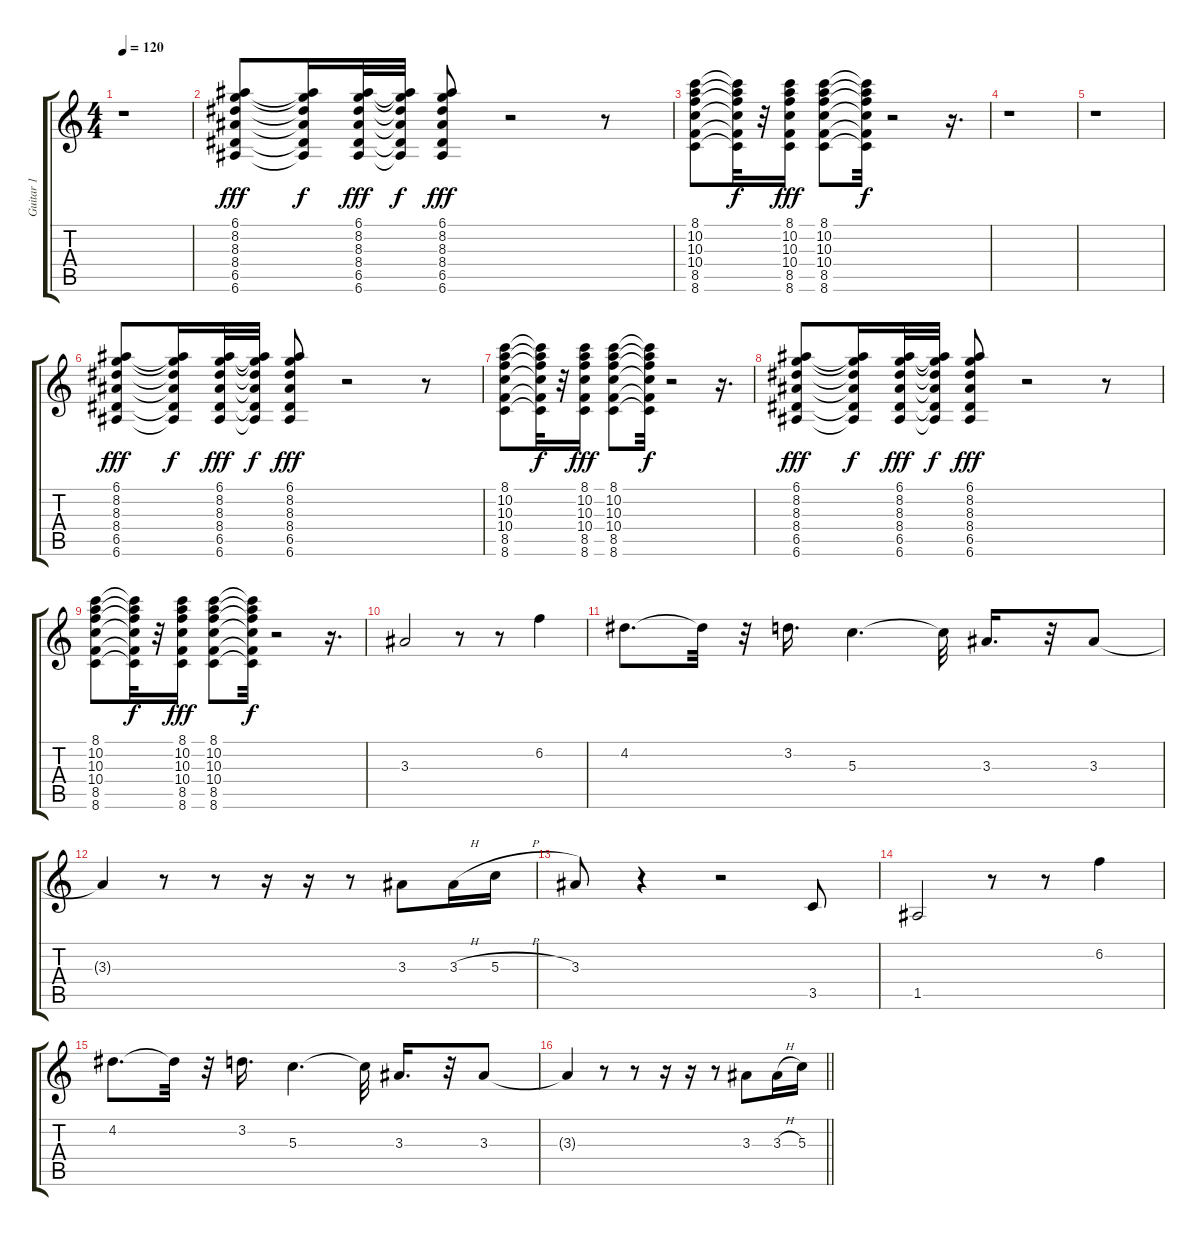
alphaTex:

\track ("Guitar 1" "Guitar 1") {instrument distortionguitar}
\staff {score tabs}
\tuning (E4 B3 G3 D3 A2 E2) {hide}
\ts (4 4)
\tempo 120
\clef g2
\ks c
r.1{dy f} |
(6.1 8.2 8.3 8.4 6.5 6.6).8{dy fff} (6.1{t} 8.2{t} 8.3{t} 8.4{t} 6.5{t} 6.6{t}).16{dy f} (6.1 8.2 8.3 8.4 6.5 6.6).32{dy fff} (6.1{t} 8.2{t} 8.3{t} 8.4{t} 6.5{t} 6.6{t}).32{dy f} (6.1 8.2 8.3 8.4 6.5 6.6).8{dy fff} r.2 r.8 |
(8.1 10.2 10.3 10.4 8.5 8.6).8 (8.1{t} 10.2{t} 10.3{t} 10.4{t} 8.5{t} 8.6{t}).32{dy f} r.32 (8.1 10.2 10.3 10.4 8.5 8.6).16{dy fff} (8.1 10.2 10.3 10.4 8.5 8.6).8 (8.1{t} 10.2{t} 10.3{t} 10.4{t} 8.5{t} 8.6{t}).32{dy f} r.2 r.16{d} |
r.1 |
r.1 |
(6.1 8.2 8.3 8.4 6.5 6.6).8{dy fff} (6.1{t} 8.2{t} 8.3{t} 8.4{t} 6.5{t} 6.6{t}).16{dy f} (6.1 8.2 8.3 8.4 6.5 6.6).32{dy fff} (6.1{t} 8.2{t} 8.3{t} 8.4{t} 6.5{t} 6.6{t}).32{dy f} (6.1 8.2 8.3 8.4 6.5 6.6).8{dy fff} r.2 r.8 |
(8.1 10.2 10.3 10.4 8.5 8.6).8 (8.1{t} 10.2{t} 10.3{t} 10.4{t} 8.5{t} 8.6{t}).32{dy f} r.32 (8.1 10.2 10.3 10.4 8.5 8.6).16{dy fff} (8.1 10.2 10.3 10.4 8.5 8.6).8 (8.1{t} 10.2{t} 10.3{t} 10.4{t} 8.5{t} 8.6{t}).32{dy f} r.2 r.16{d} |
(6.1 8.2 8.3 8.4 6.5 6.6).8{dy fff} (6.1{t} 8.2{t} 8.3{t} 8.4{t} 6.5{t} 6.6{t}).16{dy f} (6.1 8.2 8.3 8.4 6.5 6.6).32{dy fff} (6.1{t} 8.2{t} 8.3{t} 8.4{t} 6.5{t} 6.6{t}).32{dy f} (6.1 8.2 8.3 8.4 6.5 6.6).8{dy fff} r.2 r.8 |
(8.1 10.2 10.3 10.4 8.5 8.6).8 (8.1{t} 10.2{t} 10.3{t} 10.4{t} 8.5{t} 8.6{t}).32{dy f} r.32 (8.1 10.2 10.3 10.4 8.5 8.6).16{dy fff} (8.1 10.2 10.3 10.4 8.5 8.6).8 (8.1{t} 10.2{t} 10.3{t} 10.4{t} 8.5{t} 8.6{t}).32{dy f} r.2 r.16{d} |
3.3.2 r.8 r.8 6.2.4 |
4.2.8{d} 4.2{t}.32 r.32 3.2.16{d} 5.3.4{d} 5.3{t}.32 3.3.16{d} r.32 3.3.8 |
3.3{t}.4 r.8 r.8 r.16 r.16 r.8 3.3.8 3.3{h}.16 5.3{h}.16 |
3.3.8 r.4 r.2 3.5.8 |
1.5.2 r.8 r.8 6.2.4 |
4.2.8{d} 4.2{t}.32 r.32 3.2.16{d} 5.3.4{d} 5.3{t}.32 3.3.16{d} r.32 3.3.8 |
\barLineRight lightlight
3.3{t}.4 r.8 r.8 r.16 r.16 r.8 3.3.8 3.3{h}.16 5.3.16
